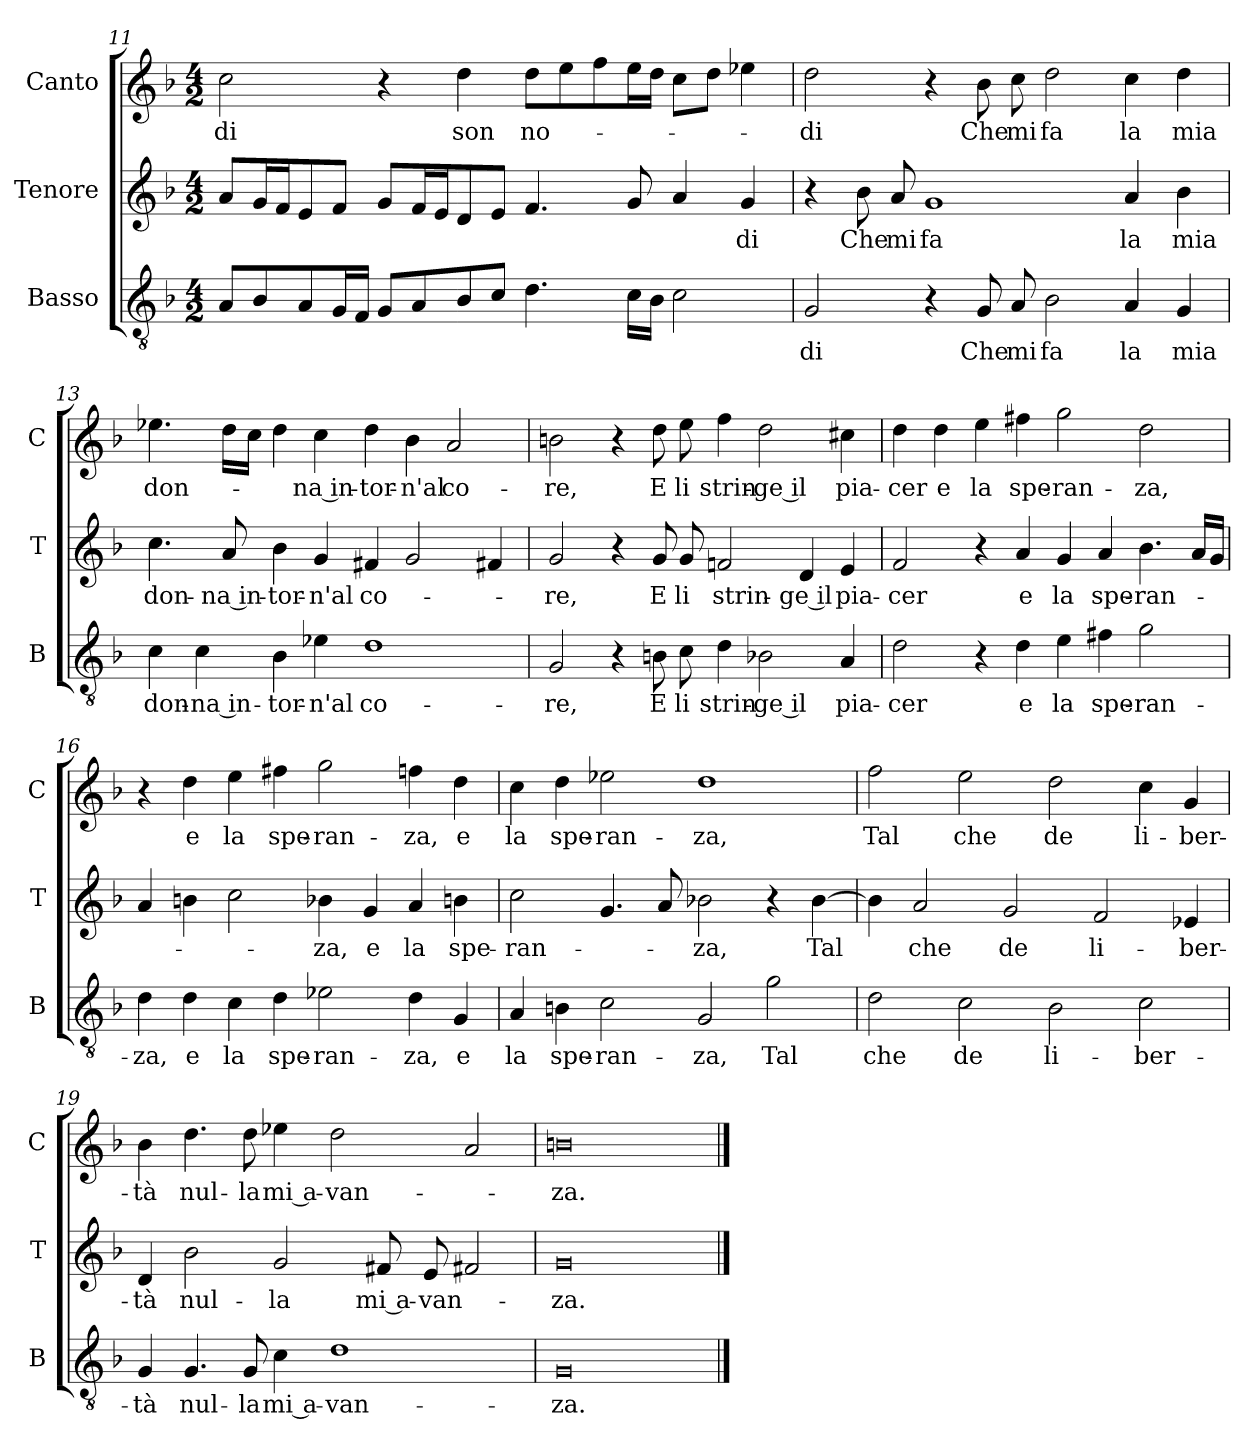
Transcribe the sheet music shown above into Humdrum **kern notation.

**kern	**text	**kern	**text	**kern	**text
*part3	*part3	*part2	*part2	*part1	*part1
*staff3	*staff3	*staff2	*staff2	*staff1	*staff1
*I"Basso	*	*I"Tenore	*	*I"Canto	*
*I'B	*	*I'T	*	*I'C	*
*clefGv2	*	*clefG2	*	*clefG2	*
*k[b-]	*	*k[b-]	*	*k[b-]	*
*M4/2	*	*M4/2	*	*M4/2	*
=11	=11	=11	=11	=11	=11
8AL	.	8aL	.	2cc	-di
8B-	.	16gL	.	.	.
.	.	16fJ	.	.	.
8A	.	8e	.	.	.
16GL	.	8fJ	.	.	.
16FJJ	.	.	.	.	.
8GL	.	8gL	.	4r	.
8A	.	16fL	.	.	.
.	.	16eJ	.	.	.
8B-	.	8d	.	4dd	son
8cJ	.	8eJ	.	.	.
4.d	.	4.f	.	8ddL	no-
.	.	.	.	8ee	.
.	.	.	.	8ff	.
16cLL	.	8g	.	16eeL	.
16B-JJ	.	.	.	16ddJJ	.
2c	.	4a	.	8ccL	.
.	.	.	.	8ddJ	.
.	.	4g	-di	4ee-X	.
=12	=12	=12	=12	=12	=12
2G	-di	4r	.	2dd	-di
.	.	8b-	Che	.	.
.	.	8a	mi	.	.
4r	.	1g	fa	4r	.
8G	Che	.	.	8b-	Che
8A	mi	.	.	8cc	mi
2B-	fa	.	.	2dd	fa
4A	la	4a	la	4cc	la
4G	mia	4b-	mia	4dd	mia
=13	=13	=13	=13	=13	=13
4c	don-	4.cc	don-	4.ee-X	don-
4c	-na in-	.	.	.	.
.	.	8a	-na in-	16ddLL	.
.	.	.	.	16ccJJ	.
4B-	-tor-	4b-	-tor-	4dd	.
4e-X	-n'al	4g	-n'al	4cc	-na in-
1d	co-	4f#X	co-	4dd	-tor-
.	.	2g	.	4b-	-n'al
.	.	.	.	2a	co-
.	.	4f#X	.	.	.
=14	=14	=14	=14	=14	=14
2G	-re,	2g	-re,	2bn	-re,
4r	.	4r	.	4r	.
8Bn	E	8g	E	8dd	E
8c	li	8g	li	8ee	li
4d	strin-	2fn	strin-	4ff	strin-
2B-X	-ge il	.	.	2dd	-ge il
.	.	4d	-ge il	.	.
4A	pia-	4e	pia-	4cc#X	pia-
=15	=15	=15	=15	=15	=15
2d	-cer	2f	-cer	4dd	-cer
.	.	.	.	4dd	e
4r	.	4r	.	4ee	la
4d	e	4a	e	4ff#X	spe-
4e	la	4g	la	2gg	-ran-
4f#X	spe-	4a	spe-	.	.
2g	-ran-	4.b-	-ran-	2dd	-za,
.	.	16aLL	.	.	.
.	.	16gJJ	.	.	.
=16	=16	=16	=16	=16	=16
4d	-za,	4a	.	4r	.
4d	e	4bn	.	4dd	e
4c	la	2cc	.	4ee	la
4d	spe-	.	.	4ff#X	spe-
2e-X	-ran-	4b-X	-za,	2gg	-ran-
.	.	4g	e	.	.
4d	-za,	4a	la	4ffn	-za,
4G	e	4bn	spe-	4dd	e
=17	=17	=17	=17	=17	=17
4A	la	2cc	-ran-	4cc	la
4Bn	spe-	.	.	4dd	spe-
2c	-ran-	4.g	.	2ee-X	-ran-
.	.	8a	.	.	.
2G	-za,	2b-X	-za,	1dd	-za,
2g	Tal	4r	.	.	.
.	.	[4b-	Tal	.	.
=18	=18	=18	=18	=18	=18
2d	che	4b-]	.	2ff	Tal
.	.	2a	che	.	.
2c	de	.	.	2ee	che
.	.	2g	de	.	.
2B-	li-	.	.	2dd	de
.	.	2f	li-	.	.
2c	-ber-	.	.	4cc	li-
.	.	4e-X	-ber-	4g	-ber-
=19	=19	=19	=19	=19	=19
4G	-tà	4d	-tà	4b-	-tà
4.G	nul-	2b-	nul-	4.dd	nul-
8G	-la	.	.	8dd	-la
4c	mi a-	2g	-la	4ee-X	mi a-
1d	-van-	.	.	2dd	-van-
.	.	8f#X	mi a-	.	.
.	.	8e	-van-	.	.
.	.	2f#X	.	2a	.
=20	=20	=20	=20	=20	=20
0G	-za.	0g	-za.	0bn	-za.
==	==	==	==	==	==
*-	*-	*-	*-	*-	*-
